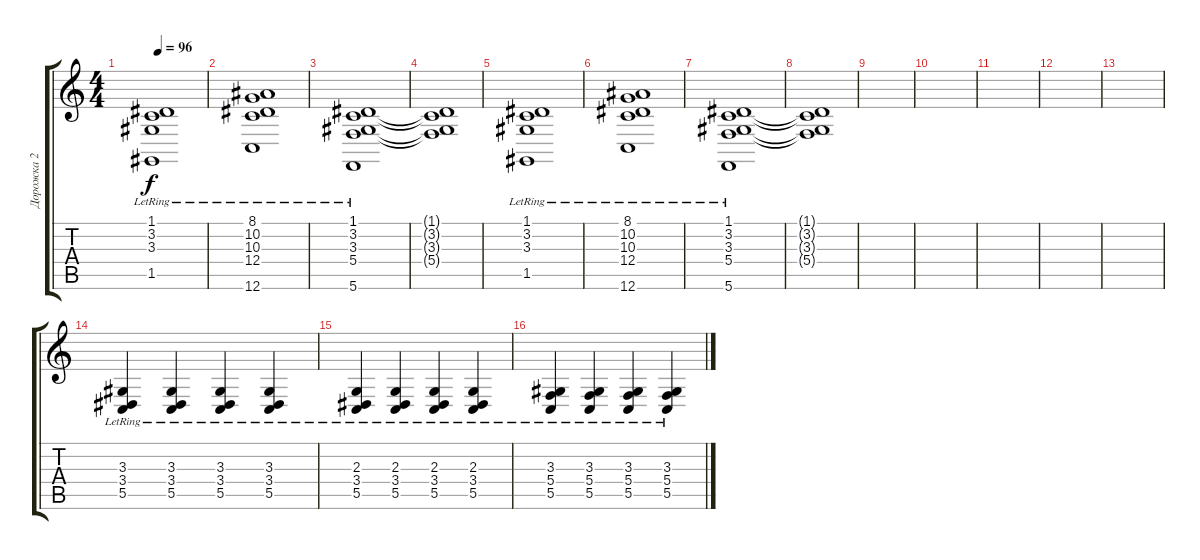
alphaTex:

\track ("Дорожка 2" "Дорожка 2") {instrument electricgrandpiano}
\staff {score tabs}
\tuning (D4 A3 F3 C3 G2 C2) {hide}
\ts (4 4)
\tempo 96
\clef g2
\ks aminor
(1.1{lr} 3.2{lr} 3.3{lr} 1.5).1{dy f} |
(8.1{lr} 10.2{lr} 10.3{lr} 12.4{lr} 12.6).1 |
(1.1{lr} 3.2{lr} 3.3{lr} 5.4 5.6).1 |
(1.1{t} 3.2{t} 3.3{t} 5.4{t}).1 |
(1.1{lr} 3.2{lr} 3.3{lr} 1.5).1 |
(8.1{lr} 10.2{lr} 10.3{lr} 12.4{lr} 12.6).1 |
(1.1{lr} 3.2{lr} 3.3{lr} 5.4 5.6).1 |
(1.1{t} 3.2{t} 3.3{t} 5.4{t}).1 |
|
|
|
|
|
(3.3{lr} 3.4{lr} 5.5{lr}).4{instrument electricgrandpiano} (3.3{lr} 3.4{lr} 5.5{lr}).4 (3.3{lr} 3.4{lr} 5.5{lr}).4 (3.3{lr} 3.4{lr} 5.5{lr}).4 |
(2.3{lr} 3.4{lr} 5.5{lr}).4 (2.3{lr} 3.4{lr} 5.5{lr}).4 (2.3{lr} 3.4{lr} 5.5{lr}).4 (2.3{lr} 3.4{lr} 5.5{lr}).4 |
(3.3{lr} 5.4{lr} 5.5{lr}).4 (3.3{lr} 5.4{lr} 5.5{lr}).4 (3.3{lr} 5.4{lr} 5.5{lr}).4 (3.3{lr} 5.4{lr} 5.5{lr}).4
